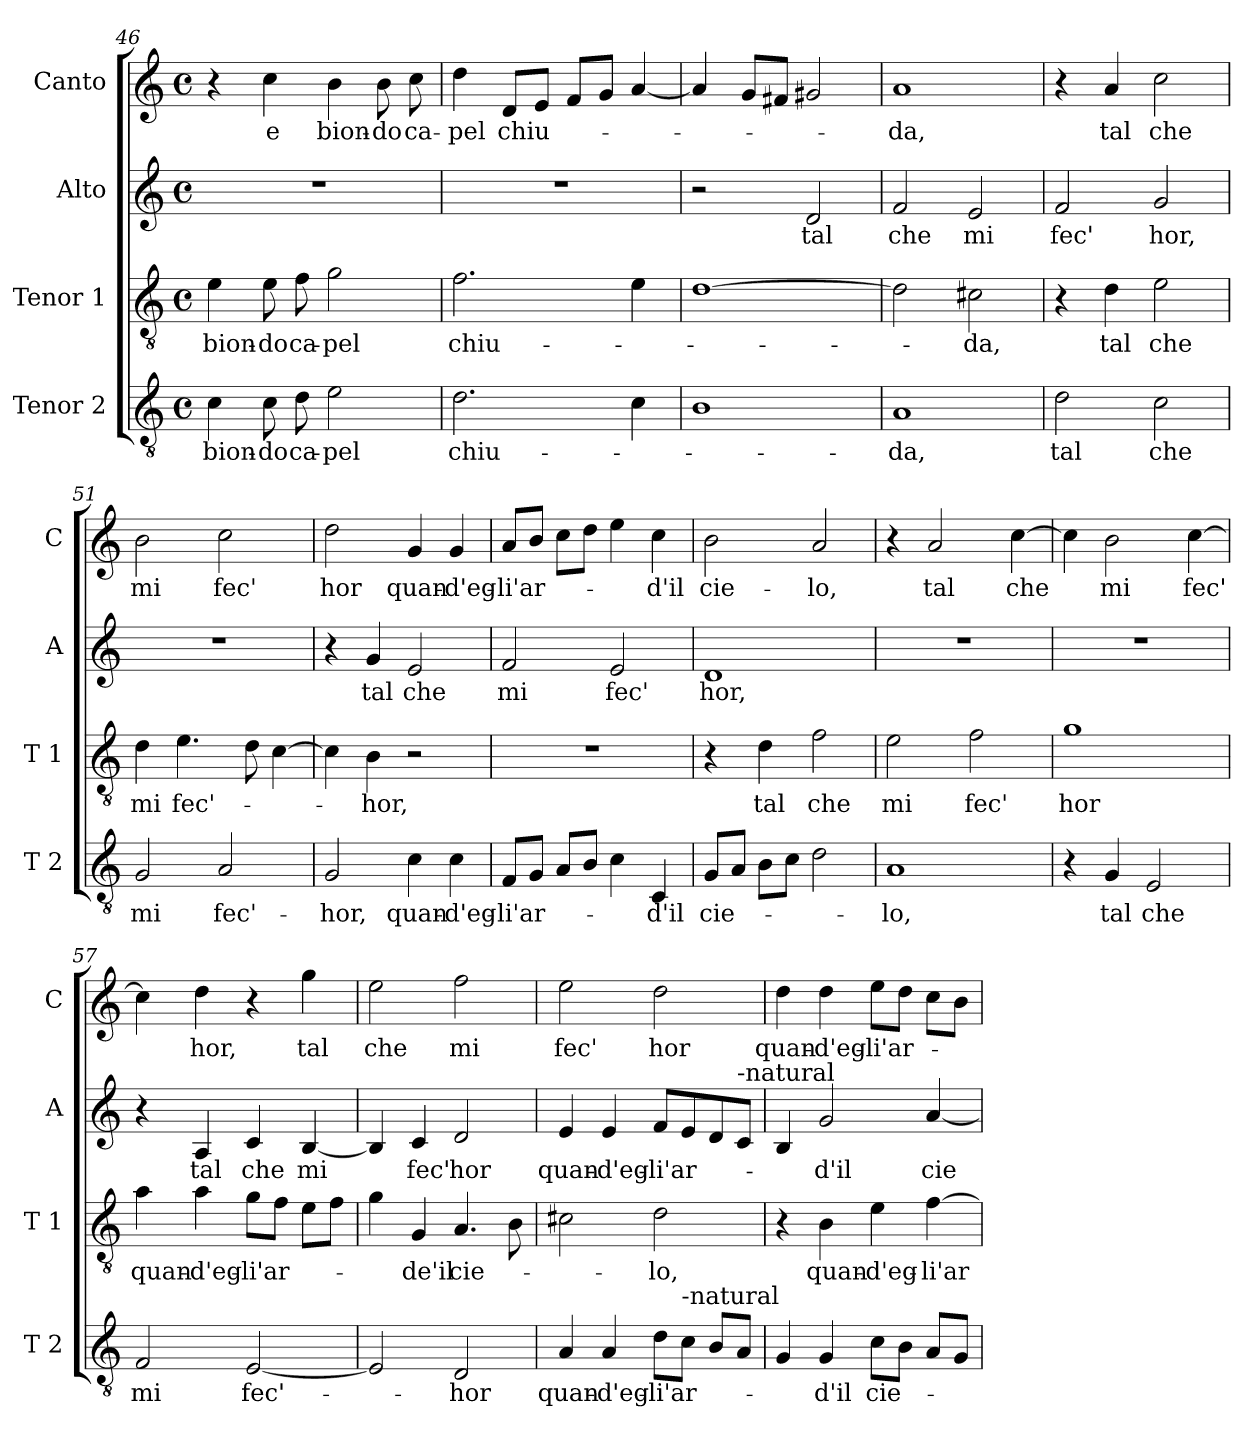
**kern	**text	**kern	**text	**kern	**text	**kern	**text
*part4	*part4	*part3	*part3	*part2	*part2	*part1	*part1
*staff4	*staff4	*staff3	*staff3	*staff2	*staff2	*staff1	*staff1
*I"Tenor 2	*	*I"Tenor 1	*	*I"Alto	*	*I"Canto	*
*I'T 2	*	*I'T 1	*	*I'A	*	*I'C	*
*clefGv2	*	*clefGv2	*	*clefG2	*	*clefG2	*
*k[]	*	*k[]	*	*k[]	*	*k[]	*
*C:	*	*C:	*	*C:	*	*C:	*
*M4/4	*	*M4/4	*	*M4/4	*	*M4/4	*
*met(c)	*	*met(c)	*	*met(c)	*	*met(c)	*
=46	=46	=46	=46	=46	=46	=46	=46
!	!LO:LY:b	!	!LO:LY:b	!	!	!	!
4c\	bion-	4e\	bion-	1r	.	4r	.
!	!LO:LY:b	!	!LO:LY:b	!	!	!	!LO:LY:b
8c\	-do	8e\	-do	.	.	4cc\	e
!	!LO:LY:b	!	!LO:LY:b	!	!	!	!
8d\	ca-	8f\	ca-	.	.	.	.
!	!LO:LY:b	!	!LO:LY:b	!	!	!	!LO:LY:b
2e\	-pel	2g\	-pel	.	.	4b\	bion-
!	!	!	!	!	!	!	!LO:LY:b
.	.	.	.	.	.	8b\	-do
!	!	!	!	!	!	!	!LO:LY:b
.	.	.	.	.	.	8cc\	ca-
=47	=47	=47	=47	=47	=47	=47	=47
!	!LO:LY:b	!	!LO:LY:b	!	!	!	!LO:LY:b
2.d\	chiu-	2.f\	chiu-	1r	.	4dd\	-pel
!	!	!	!	!	!	!	!LO:LY:b
.	.	.	.	.	.	8d/L	chiu-
.	.	.	.	.	.	8e/J	.
.	.	.	.	.	.	8f/L	.
.	.	.	.	.	.	8g/J	.
4c\	.	4e\	.	.	.	[4a/	.
=48	=48	=48	=48	=48	=48	=48	=48
1B	.	[1d	.	2r	.	4a/]	.
.	.	.	.	.	.	8g/L	.
.	.	.	.	.	.	8f#X/J	.
!	!	!	!	!	!LO:LY:b	!	!
.	.	.	.	2d/	tal	2g#X/	.
!!LO:LB:g=z
=49	=49	=49	=49	=49	=49	=49	=49
!	!LO:LY:b	!	!	!	!LO:LY:b	!	!LO:LY:b
1A	-da,	2d\]	.	2f/	che	1a	-da,
!	!	!	!LO:LY:b	!	!LO:LY:b	!	!
.	.	2c#X\	-da,	2e/	mi	.	.
=50	=50	=50	=50	=50	=50	=50	=50
!	!LO:LY:b	!	!	!	!LO:LY:b	!	!
2d\	tal	4r	.	2f/	fec'	4r	.
!	!	!	!LO:LY:b	!	!	!	!LO:LY:b
.	.	4d\	tal	.	.	4a/	tal
!	!LO:LY:b	!	!LO:LY:b	!	!LO:LY:b	!	!LO:LY:b
2c\	che	2e\	che	2g/	hor,	2cc\	che
=51	=51	=51	=51	=51	=51	=51	=51
!	!LO:LY:b	!	!LO:LY:b	!	!	!	!LO:LY:b
2G/	mi	4d\	mi	1r	.	2b\	mi
!	!	!	!LO:LY:b	!	!	!	!
.	.	4.e\	fec'-	.	.	.	.
!	!LO:LY:b	!	!	!	!	!	!LO:LY:b
2A/	fec'-	.	.	.	.	2cc\	fec'
.	.	8d\	.	.	.	.	.
.	.	[4c\	.	.	.	.	.
=52	=52	=52	=52	=52	=52	=52	=52
!	!LO:LY:b	!	!	!	!	!	!LO:LY:b
2G/	-hor,	4c\]	.	4r	.	2dd\	hor
!	!	!	!LO:LY:b	!	!LO:LY:b	!	!
.	.	4B\	-hor,	4g/	tal	.	.
!	!LO:LY:b	!	!	!	!LO:LY:b	!	!LO:LY:b
4c\	quan-	2r	.	2e/	che	4g/	quan-
!	!LO:LY:b	!	!	!	!	!	!LO:LY:b
4c\	-d'eg-	.	.	.	.	4g/	-d'eg-
=53	=53	=53	=53	=53	=53	=53	=53
!	!LO:LY:b	!	!	!	!LO:LY:b	!	!LO:LY:b
8F/L	-li'ar-	1r	.	2f/	mi	8a/L	-li'ar-
8G/J	.	.	.	.	.	8b/J	.
8A/L	.	.	.	.	.	8cc\L	.
8B/J	.	.	.	.	.	8dd\J	.
!	!	!	!	!	!LO:LY:b	!	!
4c\	.	.	.	2e/	fec'	4ee\	.
!	!LO:LY:b	!	!	!	!	!	!LO:LY:b
4C/	-d'il	.	.	.	.	4cc\	-d'il
=54	=54	=54	=54	=54	=54	=54	=54
!	!LO:LY:b	!	!	!	!LO:LY:b	!	!LO:LY:b
8G/L	cie-	4r	.	1d	hor,	2b\	cie-
8A/J	.	.	.	.	.	.	.
!	!	!	!LO:LY:b	!	!	!	!
8B\L	.	4d\	tal	.	.	.	.
8c\J	.	.	.	.	.	.	.
!	!	!	!LO:LY:b	!	!	!	!LO:LY:b
2d\	.	2f\	che	.	.	2a/	-lo,
!!LO:LB:g=z
=55	=55	=55	=55	=55	=55	=55	=55
!	!LO:LY:b	!	!LO:LY:b	!	!	!	!
1A	-lo,	2e\	mi	1r	.	4r	.
!	!	!	!	!	!	!	!LO:LY:b
.	.	.	.	.	.	2a/	tal
!	!	!	!LO:LY:b	!	!	!	!
.	.	2f\	fec'	.	.	.	.
!	!	!	!	!	!	!	!LO:LY:b
.	.	.	.	.	.	[4cc\	che
=56	=56	=56	=56	=56	=56	=56	=56
!	!	!	!LO:LY:b	!	!	!	!
4r	.	1g	hor	1r	.	4cc\]	.
!	!LO:LY:b	!	!	!	!	!	!LO:LY:b
4G/	tal	.	.	.	.	2b\	mi
!	!LO:LY:b	!	!	!	!	!	!
2E/	che	.	.	.	.	.	.
!	!	!	!	!	!	!	!LO:LY:b
.	.	.	.	.	.	[4cc\	fec'
=57	=57	=57	=57	=57	=57	=57	=57
!	!LO:LY:b	!	!LO:LY:b	!	!	!	!
2F/	mi	4a\	quan-	4r	.	4cc\]	.
!	!	!	!LO:LY:b	!	!LO:LY:b	!	!LO:LY:b
.	.	4a\	-d'eg-	4A/	tal	4dd\	hor,
!	!LO:LY:b	!	!LO:LY:b	!	!LO:LY:b	!	!
[2E/	fec'-	8g\L	-li'ar-	4c/	che	4r	.
.	.	8f\J	.	.	.	.	.
!	!	!	!	!	!LO:LY:b	!	!LO:LY:b
.	.	8e\L	.	[4B/	mi	4gg\	tal
.	.	8f\J	.	.	.	.	.
=58	=58	=58	=58	=58	=58	=58	=58
!	!	!	!	!	!	!	!LO:LY:b
2E/]	.	4g\	.	4B/]	.	2ee\	che
!	!	!	!LO:LY:b	!	!LO:LY:b	!	!
.	.	4G/	-de'il	4c/	fec'	.	.
!	!LO:LY:b	!	!LO:LY:b	!	!LO:LY:b	!	!LO:LY:b
2D/	-hor	4.A/	cie-	2d/	hor	2ff\	mi
.	.	8B\	.	.	.	.	.
=59	=59	=59	=59	=59	=59	=59	=59
!	!LO:LY:b	!	!	!	!LO:LY:b	!	!LO:LY:b
4A/	quan-	2c#X\	.	4e/	quan-	2ee\	fec'
!	!LO:LY:b	!	!	!	!LO:LY:b	!	!
4A/	-d'eg-	.	.	4e/	-d'eg-	.	.
!	!LO:LY:b	!	!LO:LY:b	!	!LO:LY:b	!	!LO:LY:b
8d\L	-li'ar-	2d\	-lo,	8f/L	-li'ar-	2dd\	hor
!LO:TX:a:t=-natural	!	!	!	!	!	!	!
8c\J	.	.	.	8e/	.	.	.
8B/L	.	.	.	8d/	.	.	.
!	!	!	!	!LO:TX:a:t=-natural	!	!	!
8A/J	.	.	.	8c/J	.	.	.
!!LO:PB:g=z
=60	=60	=60	=60	=60	=60	=60	=60
!	!	!	!	!	!	!	!LO:LY:b
4G/	.	4r	.	4B/	.	4dd\	quan-
!	!LO:LY:b	!	!LO:LY:b	!	!LO:LY:b	!	!LO:LY:b
4G/	-d'il	4B\	quan-	2g/	-d'il	4dd\	-d'eg-
!	!LO:LY:b	!	!LO:LY:b	!	!	!	!LO:LY:b
8c\L	cie-	4e\	-d'eg-	.	.	8ee\L	-li'ar-
8B\J	.	.	.	.	.	8dd\J	.
!	!	!	!LO:LY:b	!	!LO:LY:b	!	!
8A/L	.	[4f\	-li'ar-	[4a/	cie-	8cc\L	.
8G/J	.	.	.	.	.	8b\J	.
=	=	=	=	=	=	=	=
*-	*-	*-	*-	*-	*-	*-	*-
